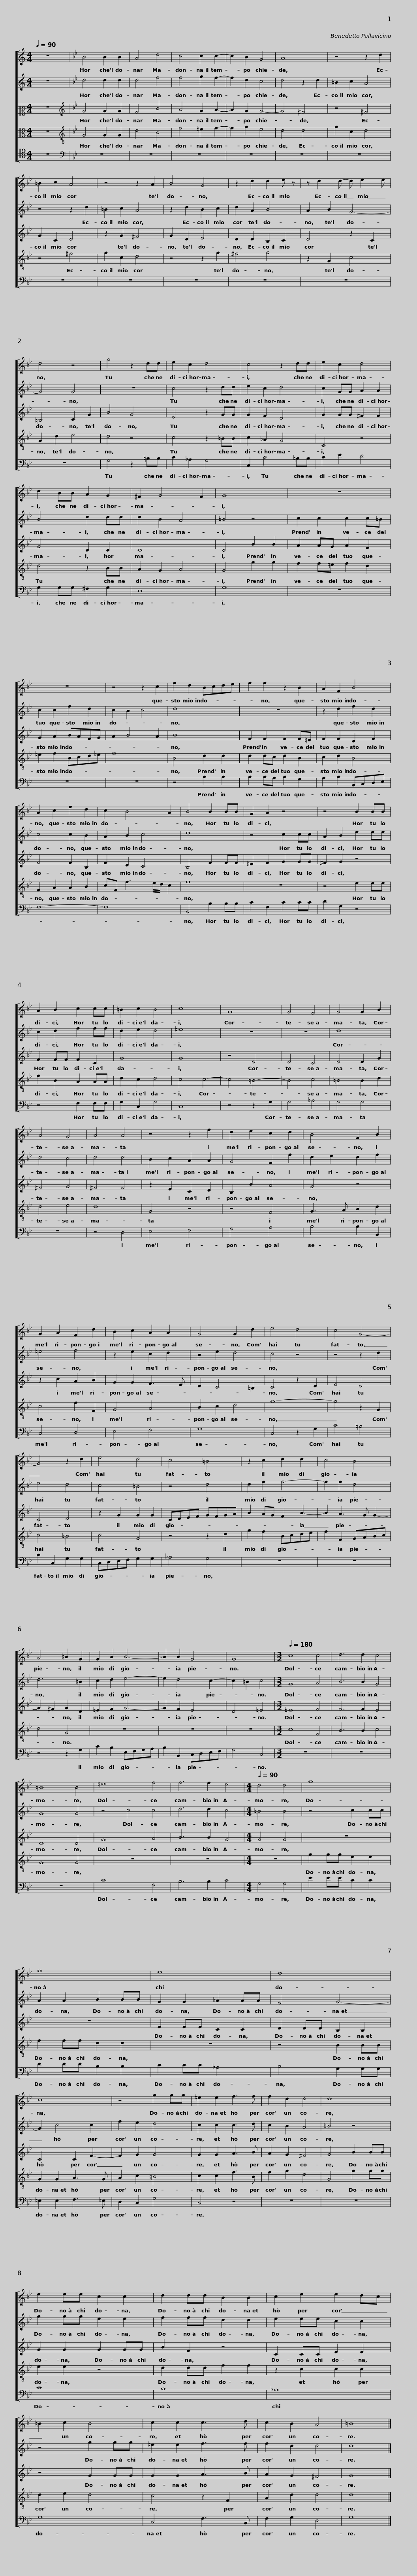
X:1
%%score [ 1 2 3 4 5 ]
L:1/8
Q:1/4=90
M:4/4
I:linebreak $
K:C
V:1 treble
V:2 treble
V:3 alto2
V:4 alto
V:5 tenor
V:1
 z8 |[K:Bb] B4 B2 B2 | A4 d4 | c4 c2 c2- | c2 B2 G4 | %5
 A8 | z4 z2 d2 |$ =B2 c2 A4 | z4 z2 A2 | B4 G4 | %10
 z2 d2 d2 e z | z d2 d- d e2 e | d4 z4 |$ g4 z2 dd | e2 c2 d4 | %15
 c4 z2 dd | e2 c2 d4 | d2 BB A2 G2 | ^F2 G4 F2 |$ G8 | %20
 z8 | z8 | z4 z2 c2 | f2 d2 Bcde | f2 f2 z2 B2 |$ %25
 A2 F2 B4 | A2 c2 f2 d2 | c2 B4 A2 | B4 B2 BB | G2 A2 z4 | %30
 z4 B2 BB |$ A2 B2 c2 cc | =B2 c2 B4 | c8 | G8 | %35
 G4 F4 | G4 G2 B2 | A4 G4 | A4 A4 |$ z4 z2 f2 | %40
 d2 e2 c2 d2 | B4 F2 B2 | G2 A2 F2 d2 | B2 c2 A2 A2 | G4 G2 d2 |$ %45
 e4 d4 | c4 G4- | G4 z2 d2 | e4 d4 | c4 =B4 | %50
 z2 c2 d2 d2 | c4 B4 |$ A4 =B2 G2 | G2 B2 B4- | B2 B2 G4 | %55
 G8 |[M:3/2][Q:1/4=180] c8 c4 | d6 d2 c4 | =B8 B4 |$ =e8 f4 | %60
 f6 f2 e4 |[M:4/4][Q:1/4=90] d4 d4 | g8 | f8 |$ e8 | %65
 d8 | c8 | z4 g2 gg | =e2 e2 f3 f | f2 d2 d4 |$ %70
 d8 | e2 ee c2 c2 | d2 dd B2 B2 | c2 e2 e2 dc | =B2 c2 B4 |$ %75
 c2 c2 c3 d | c2 B2 A4 | =B8 |] %78
V:2
 z8 |[K:Bb] d4 d2 d2 | d4 f4 | f4 g2 f2- | f2 d2 c4 | %5
 d4 z2 d2 | =B2 c2 A4 |$ z4 z2 d2 | =B2 c2 A4 | z2 d2 B2 c2 | %10
 d2 A2 B4 | A2 B2 G4- | G4 G4 |$ z8 | c4 z2 dd | %15
 e2 c2 d4 | c2 GG A2 A2 | B4 d2 dd | d2 B2 A4 |$ =B4 z4 | %20
 c2 c2 c2 c=B | c2 c2 f2 d2 | c2 B2 c4 | d8 | z8 |$ %25
 z2 d2 f2 d2 | c4 c2 B2 | A2 B2 c4 | d8 | z4 c2 cc | %30
 A2 B2 e2 ee |$ c2 d2 f2 ff | d2 e2 d4 | =e8 | z8 | %35
 z8 | d8 | d4 c4 | d4 d4 |$ B2 c2 A2 A2 | %40
 G4 F2 f2 | d2 e2 d2 f2 | =e4 f4 | z2 e2 c2 d2 | B2 e2 d4 |$ %45
 c4 z4 | z4 z2 d2 | e4 d4 | c4 =B4 | z4 d4 | %50
 d2 f2 f4- | f2 f2 d4 |$ d6 =B2 | c2 d2 e4- | e2 d4 c2- | %55
 c2 =B2 c4 |[M:3/2] G8 A4 | B6 B2 G4 | G8 G4 |$ z4 c4 c4 | %60
 d6 d2 c4 |[M:4/4] =B4 B4 | z4 c2 cc | A2 A2 B2 BB |$ G2 G2 _A2 AA | %65
 F4 G4- | G2 c4 c2 | f2 e2 d4 | c2 c2 c3 d | c2 B2 A4 |$ %70
 =B4 z4 | g2 gg e2 e2 | f2 ff d2 d2 | e2 ee c2 c2 | z4 g2 gg |$ %75
 =e2 e2 f3 f | f2 d2 d4 | d8 |] %78
V:3
 z8 |[K:Bb][K:treble] G4 G2 G2 | F4 B4 | A4 G2 A2- | A2 G2 G4- | %5
 G4 ^F4 | z4 ^F4 |$ G2 C2 D4 | z2 G2 ^F4 | G2 D2 E4 | %10
 D2 D2 B,2 C2 | D4 z2 C2 | =B,4 C2 G2 |$ B4 G4 | E4 z2 GG | %15
 G2 F2 D4 | G2 GG ^F2 F2 | G4 D2 D2 | D8 |$ D4 B2 B2 | %20
 A2 AG A2 F2 | G2 A2 BAFG | A2 B4 A2 | B8 | F2 F2 F2 F=E |$ %25
 F2 F2 D2 F2 | F4 F2 B,2 | F2 D2 C4 | B,4 F2 FF | =E2 F2 G2 GG | %30
 ^F2 G2 z4 |$ F2 FF F2 C2 | G8 | G8 | z4 D4 | %35
 D4 C4 | D4 D2 G2 | ^F4 G4 | ^F4 F4 |$ z2 E2 C2 D2 | %40
 B,2 B2 A4 | G4 z4 | z2 c2 A2 B2 | G2 G2 F3 E | D2 C4 =B,2 |$ %45
 C4 z2 D2 | E4 D4 | C4 D4 | z2 G2 G2 G2 | CDEF GFGA | %50
 B2 AG F2 B2- | B2 A3 G G2- |$ G2 ^F2 G2 D2 | =E2 F2 G4- | G2 F2 E4 | %55
 D4 =E4 |[M:3/2] =E8 F4 | F6 F2 E4 | D8 D4 |$ G8 A4 | %60
 B6 B2 G4 |[M:4/4] G4 G4 | z8 | z8 |$ E2 EE C2 C2 | %65
 D2 DD B,2 B,2 | C4 C2 F2- | F2 G2 G4 | G2 G2 A3 B | A2 G2 ^F4 |$ %70
 G4 B2 BB | G2 G2 G2 GG | B2 F2 z4 | C2 CC E2 E2 | z4 G2 GG |$ %75
 G2 G2 A3 B | A2 G2 ^F4 | G8 |] %78
V:4
 z8 |[K:Bb][K:treble-8] G4 G2 G2 | d4 B4 | f4 =e2 f2- | f2 g2 e4 | %5
 d4 d4 | g2 c2 d4 |$ z4 ^f4 | g2 c2 d4 | z4 z2 g2 | %10
 ^f4 g4 | z2 G2 c4 | G2 d2 e4 |$ d4 z4 | c4 z2 =BB | %15
 c2 _A2 G4 | C4 z4 | d4 z2 BB | A2 G2 A4 |$ G4 g2 g2 | %20
 f2 f=e f2 d2 | =e2 f2 Bcd_e | f8 | B4 d2 d2 | d2 dc d2 B2 |$ %25
 c2 d2 B4 | F2 A2 A2 B2 | cF f3 e/d/ c2 | f8 | z8 | %30
 z4 e2 ee |$ f2 B2 A2 AA | d2 c2 d4 | c4 c4- | c4 =B4- | %35
 B4 c4 | =B4 B2 d2 | d4 e4 | d8 |$ G4 z4 | %40
 z4 F4 | G3 A B2 d2 | c4 f2 F2 | G4 A4 | B2 c2 d4 |$ %45
 g8- | g4 z2 G2 | c4 =B4 | c4 G4 | z4 z2 d2 | %50
 g2 f2 Bcde | f2 F2 GABc |$ d4 G4 | z8 | z8 | %55
 z8 |[M:3/2] c8 F4 | B6 B2 c4 | G8 G4 |$ z12 | %60
 z12 |[M:4/4] z8 | g2 gg e2 e2 | f2 ff d2 d2 |$ z8 | %65
 z4 B2 BB | G2 G2 A3 G | A2 c2 =B4 | c2 c2 f3 B | f2 g2 d4 |$ %70
 G4 g2 gg | e2 e2 z4 | d2 dd f2 f2 | z2 c2 c2 c2 | d2 e2 d4 |$ %75
 c4 z2 F2 | A2 d2 d4 | d8 |] %78
V:5
 z8 |[K:Bb][K:bass] z8 | z8 | z8 | z8 | %5
 z8 | z8 |$ z8 | z8 | z8 | %10
 z8 | z8 | z8 |$ G,4 z2 =B,B, | C2 _A,2 G,4 | %15
 C,2 C4 =B,B, | C2 E2 D4 | G,2 G,G, ^F,2 G,2 | D,8 |$ G,8 | %20
 z8 | z8 | z8 | z4 B,2 B,2 | B,2 B,A, B,2 G,2 |$ %25
 A,2 B,2 B,,C,D,E, | F,8- | F,8 | B,,4 B,2 B,B, | C2 F,2 C2 CC | %30
 D2 G,2 z4 |$ z4 F,2 F,F, | G,2 C,2 G,4 | C,8 | z4 z2 G,2 | %35
 G,4 _A,4 | G,4 G,4 | z8 | z4 D,4 |$ E,4 F,4 | %40
 G,4 A,4 | B,4 B,2 B,,2 | C,4 D,4 | E,4 F,4 | G,8 |$ %45
 C,4 z2 G,2 | C4 =B,4 | C2 C,2 G,2 G,2 | C,D,E,F, G,2 G,2 | _A,4 G,4 | %50
 z8 | z8 |$ z4 z2 G,2 | C2 B,2 E,F,G,A, | B,2 B,,2 C,D,E,F, | %55
 G,4 C,4 |[M:3/2] z12 | z12 | z12 |$ C8 F,4 | %60
 B,6 B,2 C4 |[M:4/4] G,4 G,4 | E2 EE C2 C2 | D2 DD B,2 B,2 |$ C2 CC _A,4 | %65
 B,4 G,2 G,G, | =E,2 E,2 F,3 _E, | D,2 C,2 G,4 | C,4 z4 | z8 |$ %70
 z8 | C8 | B,8 | _A,8 | G,8 |$ %75
 C,4 F,3 B,, | F,2 G,2 D,4 | G,8 |] %78
